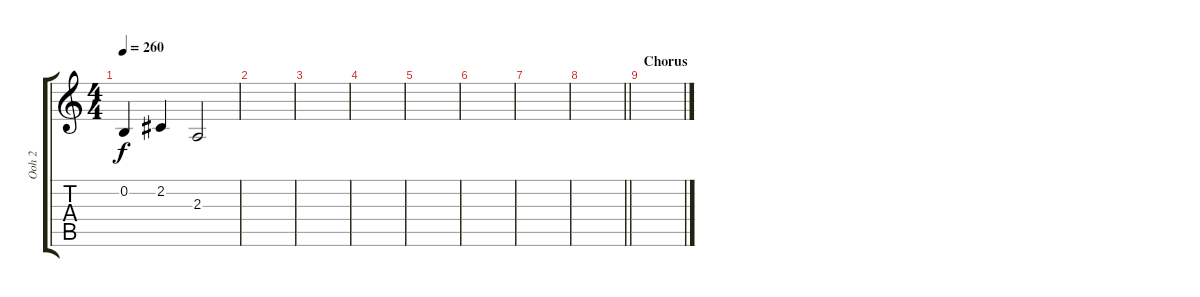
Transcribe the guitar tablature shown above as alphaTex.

\track ("Ooh 2" "Ooh 2") {instrument voiceoohs}
\staff {score tabs}
\tuning (E4 B3 G3 D3 A2 D2) {hide}
\ts (4 4)
\tempo 260
\clef g2
\ks c
0.2{t}.4{dy f} 2.2.4 2.3.2 |
|
|
|
|
|
|
\barLineRight lightlight
|
\section ("" "Chorus")
